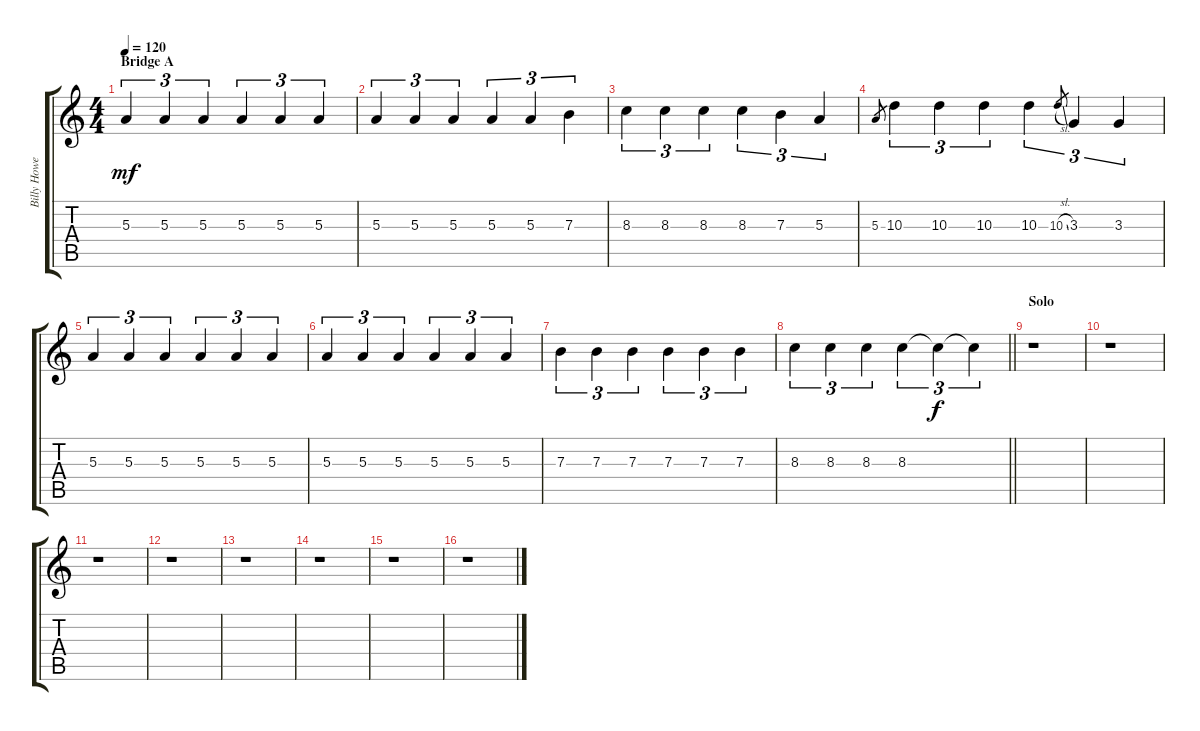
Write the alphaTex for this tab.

\track ("Billy Howerdel (Lead Guitar I)" "Billy Howe") {instrument electricguitarjazz}
\staff {score tabs}
\tuning (Db4 Ab3 E3 B2 Gb2 Db2) {hide}
\ts (4 4)
\section ("" "Bridge A")
\tempo 120
\clef g2
\ks c
5.3.4{tu (3 2) dy mf} 5.3.4{tu (3 2)} 5.3.4{tu (3 2)} 5.3.4{tu (3 2)} 5.3.4{tu (3 2)} 5.3.4{tu (3 2)} |
5.3.4{tu (3 2)} 5.3.4{tu (3 2)} 5.3.4{tu (3 2)} 5.3.4{tu (3 2)} 5.3.4{tu (3 2)} 7.3.4{tu (3 2)} |
8.3.4{tu (3 2)} 8.3.4{tu (3 2)} 8.3.4{tu (3 2)} 8.3.4{tu (3 2)} 7.3.4{tu (3 2)} 5.3.4{tu (3 2)} |
5.3.8{gr} 10.3.4{tu (3 2)} 10.3.4{tu (3 2)} 10.3.4{tu (3 2)} 10.3.4{tu (3 2)} 10.3{sl}.8{gr} 3.3.4{tu (3 2)} 3.3.4{tu (3 2)} |
5.3.4{tu (3 2)} 5.3.4{tu (3 2)} 5.3.4{tu (3 2)} 5.3.4{tu (3 2)} 5.3.4{tu (3 2)} 5.3.4{tu (3 2)} |
5.3.4{tu (3 2)} 5.3.4{tu (3 2)} 5.3.4{tu (3 2)} 5.3.4{tu (3 2)} 5.3.4{tu (3 2)} 5.3.4{tu (3 2)} |
7.3.4{tu (3 2)} 7.3.4{tu (3 2)} 7.3.4{tu (3 2)} 7.3.4{tu (3 2)} 7.3.4{tu (3 2)} 7.3.4{tu (3 2)} |
\barLineRight lightlight
8.3.4{tu (3 2)} 8.3.4{tu (3 2)} 8.3.4{tu (3 2)} 8.3.4{tu (3 2)} 8.3{t}.4{tu (3 2) dy f} 8.3{t}.4{tu (3 2)} |
\section ("" "Solo")
r.1 |
r.1 |
r.1 |
r.1 |
r.1 |
r.1 |
r.1 |
r.1
